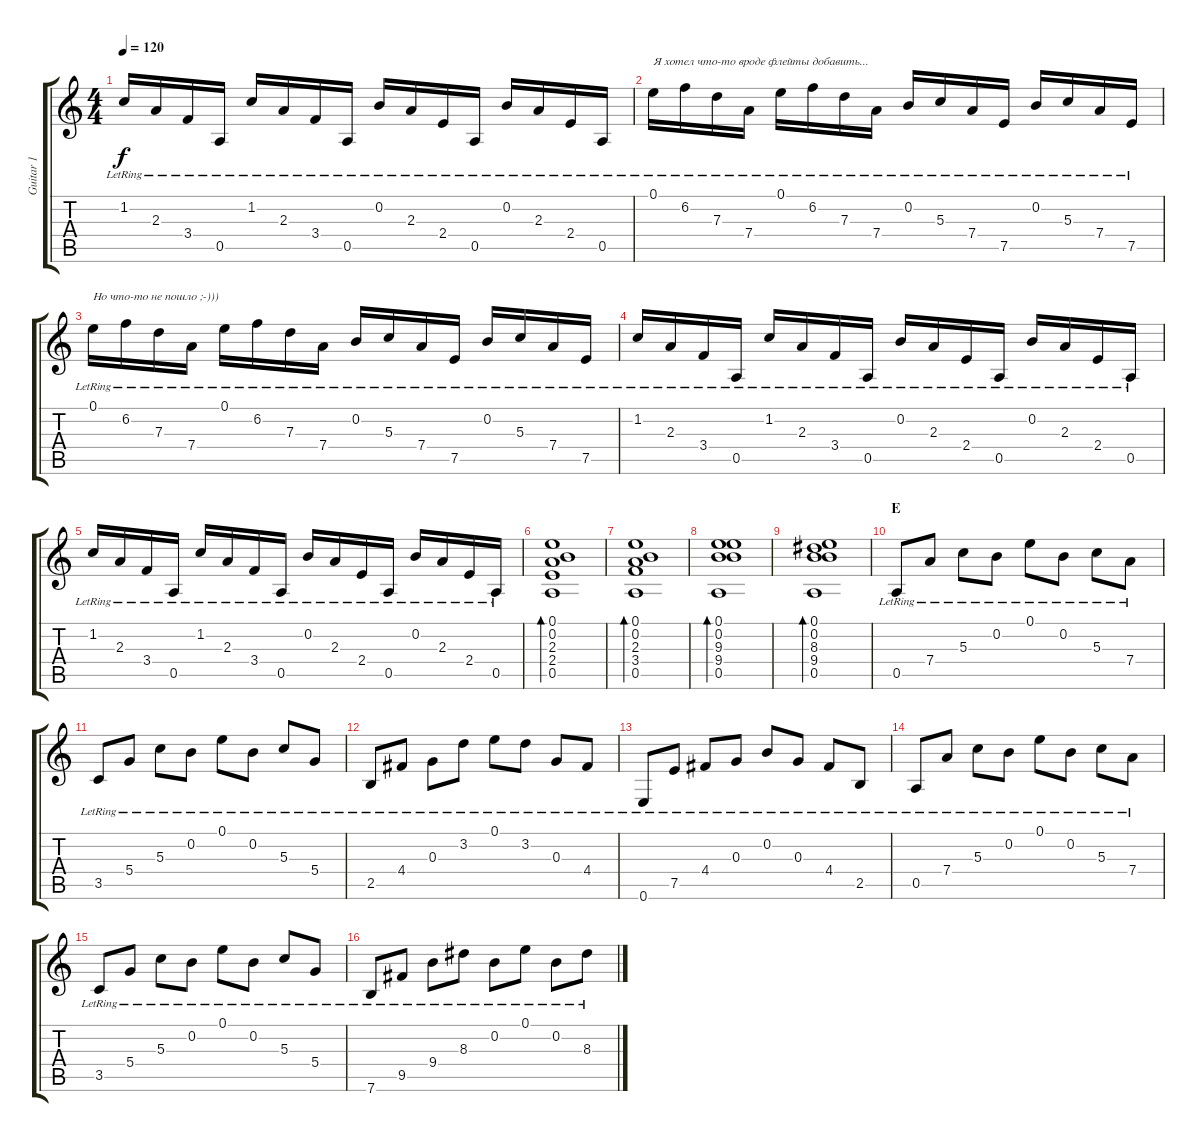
\track ("Guitar 1" "Guitar 1") {instrument acousticguitarsteel}
\staff {score tabs}
\tuning (E4 B3 G3 D3 A2 E2) {hide}
\ts (4 4)
\tempo 120
\clef g2
\ks c
1.2{lr}.16{dy f} 2.3{lr}.16 3.4{lr}.16 0.5{lr}.16 1.2{lr}.16 2.3{lr}.16 3.4{lr}.16 0.5{lr}.16 0.2{lr}.16 2.3{lr}.16 2.4{lr}.16 0.5{lr}.16 0.2{lr}.16 2.3{lr}.16 2.4{lr}.16 0.5{lr}.16 |
0.1{lr}.16{txt "Я хотел что-то вроде флейты добавить... "} 6.2{lr}.16 7.3{lr}.16 7.4{lr}.16 0.1{lr}.16 6.2{lr}.16 7.3{lr}.16 7.4{lr}.16 0.2{lr}.16 5.3{lr}.16 7.4{lr}.16 7.5{lr}.16 0.2{lr}.16 5.3{lr}.16 7.4{lr}.16 7.5{lr}.16 |
0.1{lr}.16{txt "Но что-то не пошло ;-)))"} 6.2{lr}.16 7.3{lr}.16 7.4{lr}.16 0.1{lr}.16 6.2{lr}.16 7.3{lr}.16 7.4{lr}.16 0.2{lr}.16 5.3{lr}.16 7.4{lr}.16 7.5{lr}.16 0.2{lr}.16 5.3{lr}.16 7.4{lr}.16 7.5{lr}.16 |
1.2{lr}.16 2.3{lr}.16 3.4{lr}.16 0.5{lr}.16 1.2{lr}.16 2.3{lr}.16 3.4{lr}.16 0.5{lr}.16 0.2{lr}.16 2.3{lr}.16 2.4{lr}.16 0.5{lr}.16 0.2{lr}.16 2.3{lr}.16 2.4{lr}.16 0.5{lr}.16 |
1.2{lr}.16 2.3{lr}.16 3.4{lr}.16 0.5{lr}.16 1.2{lr}.16 2.3{lr}.16 3.4{lr}.16 0.5{lr}.16 0.2{lr}.16 2.3{lr}.16 2.4{lr}.16 0.5{lr}.16 0.2{lr}.16 2.3{lr}.16 2.4{lr}.16 0.5{lr}.16 |
\section ("" "")
(0.1 0.2 2.3 2.4 0.5).1{bd 240} |
(0.1 0.2 2.3 3.4 0.5).1{bd 240} |
(0.1 0.2 9.3 9.4 0.5).1{bd 240} |
(0.1 0.2 8.3 9.4 0.5).1{bd 240} |
\section ("" "E")
0.5{lr}.8 7.4{lr}.8 5.3{lr}.8 0.2{lr}.8 0.1{lr}.8 0.2{lr}.8 5.3{lr}.8 7.4{lr}.8 |
3.5{lr}.8 5.4{lr}.8 5.3{lr}.8 0.2{lr}.8 0.1{lr}.8 0.2{lr}.8 5.3{lr}.8 5.4{lr}.8 |
2.5{lr}.8 4.4{lr}.8 0.3{lr}.8 3.2{lr}.8 0.1{lr}.8 3.2{lr}.8 0.3{lr}.8 4.4{lr}.8 |
0.6{lr}.8 7.5{lr}.8 4.4{lr}.8 0.3{lr}.8 0.2{lr}.8 0.3{lr}.8 4.4{lr}.8 2.5{lr}.8 |
0.5{lr}.8 7.4{lr}.8 5.3{lr}.8 0.2{lr}.8 0.1{lr}.8 0.2{lr}.8 5.3{lr}.8 7.4{lr}.8 |
3.5{lr}.8 5.4{lr}.8 5.3{lr}.8 0.2{lr}.8 0.1{lr}.8 0.2{lr}.8 5.3{lr}.8 5.4{lr}.8 |
7.6{lr}.8 9.5{lr}.8 9.4{lr}.8 8.3{lr}.8 0.2{lr}.8 0.1{lr}.8 0.2{lr}.8 8.3{lr}.8
